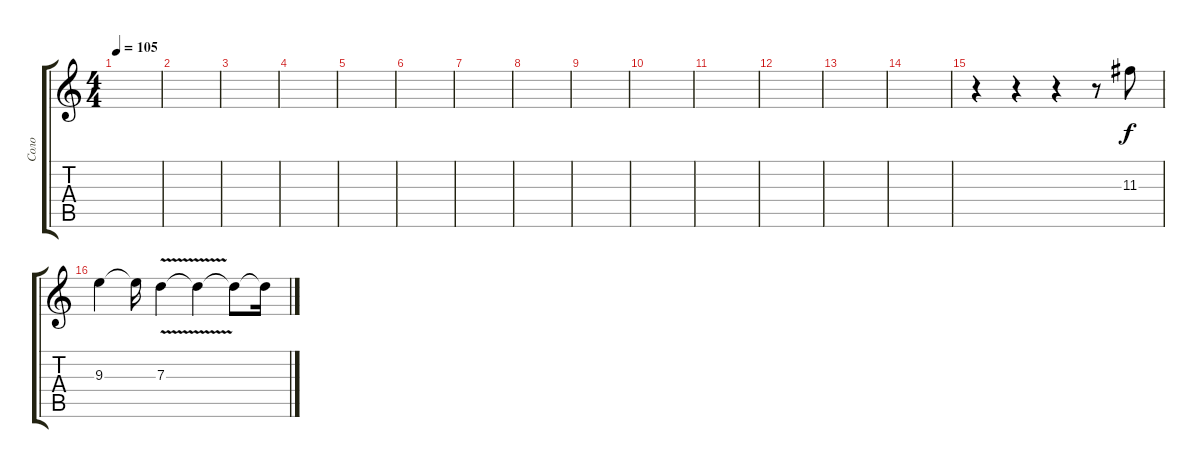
\track ("Соло" "Соло") {instrument distortionguitar}
\staff {score tabs}
\tuning (E4 B3 G3 D3 A2 E2) {hide}
\ts (4 4)
\tempo 105
\clef g2
\ks c
|
|
|
|
|
|
|
|
|
|
|
|
|
|
r.4 r.4 r.4 r.8 11.3.8 |
9.3.4 9.3{t}.16 7.3{v}.4 7.3{t}.4 7.3{t}.8 7.3{t}.16
